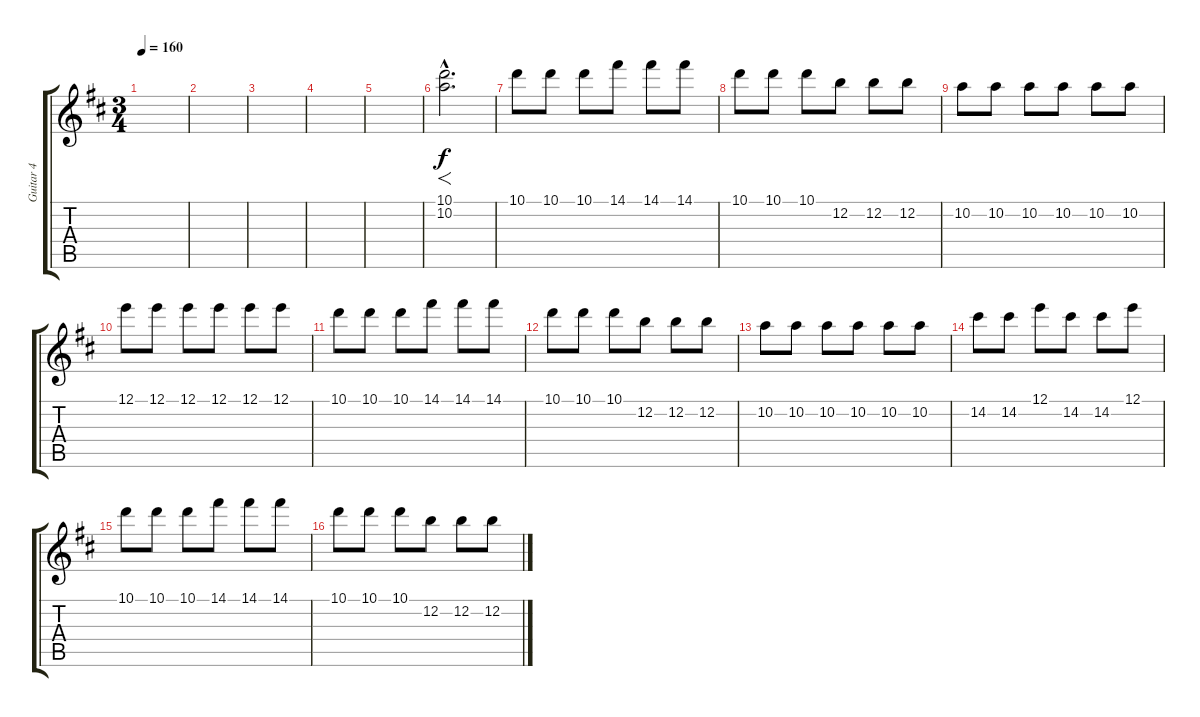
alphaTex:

\track ("Guitar 4" "Guitar 4") {instrument distortionguitar}
\staff {score tabs}
\tuning (E4 B3 G3 D3 A2 E2) {hide}
\ts (3 4)
\tempo 160
\clef g2
\ks bminor
|
|
|
|
|
(10.1{hac} 10.2{hac}).2{f d} |
10.1.8 10.1.8 10.1.8 14.1.8 14.1.8 14.1.8 |
10.1.8 10.1.8 10.1.8 12.2.8 12.2.8 12.2.8 |
10.2.8 10.2.8 10.2.8 10.2.8 10.2.8 10.2.8 |
12.1.8 12.1.8 12.1.8 12.1.8 12.1.8 12.1.8 |
10.1.8 10.1.8 10.1.8 14.1.8 14.1.8 14.1.8 |
10.1.8 10.1.8 10.1.8 12.2.8 12.2.8 12.2.8 |
10.2.8 10.2.8 10.2.8 10.2.8 10.2.8 10.2.8 |
14.2.8 14.2.8 12.1.8 14.2.8 14.2.8 12.1.8 |
10.1.8 10.1.8 10.1.8 14.1.8 14.1.8 14.1.8 |
10.1.8 10.1.8 10.1.8 12.2.8 12.2.8 12.2.8
